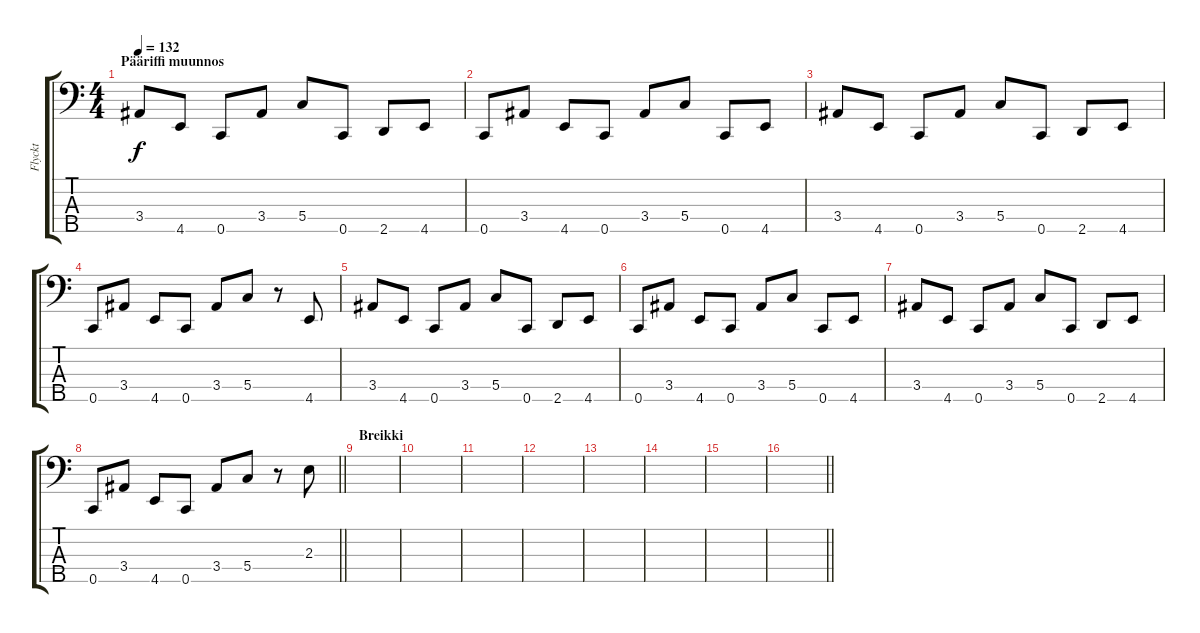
\track ("Flyckt" "Flyckt") {instrument electricbassfinger}
\staff {score tabs}
\tuning (C3 G2 D2 G1 C1) {hide}
\ts (4 4)
\section ("" "Pääriffi muunnos")
\tempo 132
\clef f4
\ks c
3.4.8{dy f} 4.5.8 0.5.8 3.4.8 5.4.8 0.5.8 2.5.8 4.5.8 |
0.5.8 3.4.8 4.5.8 0.5.8 3.4.8 5.4.8 0.5.8 4.5.8 |
3.4.8 4.5.8 0.5.8 3.4.8 5.4.8 0.5.8 2.5.8 4.5.8 |
0.5.8 3.4.8 4.5.8 0.5.8 3.4.8 5.4.8 r.8 4.5.8 |
3.4.8 4.5.8 0.5.8 3.4.8 5.4.8 0.5.8 2.5.8 4.5.8 |
0.5.8 3.4.8 4.5.8 0.5.8 3.4.8 5.4.8 0.5.8 4.5.8 |
3.4.8 4.5.8 0.5.8 3.4.8 5.4.8 0.5.8 2.5.8 4.5.8 |
\barLineRight lightlight
0.5.8 3.4.8 4.5.8 0.5.8 3.4.8 5.4.8 r.8 2.3.8 |
\section ("" "Breikki")
|
|
|
|
|
|
|
\barLineRight lightlight
